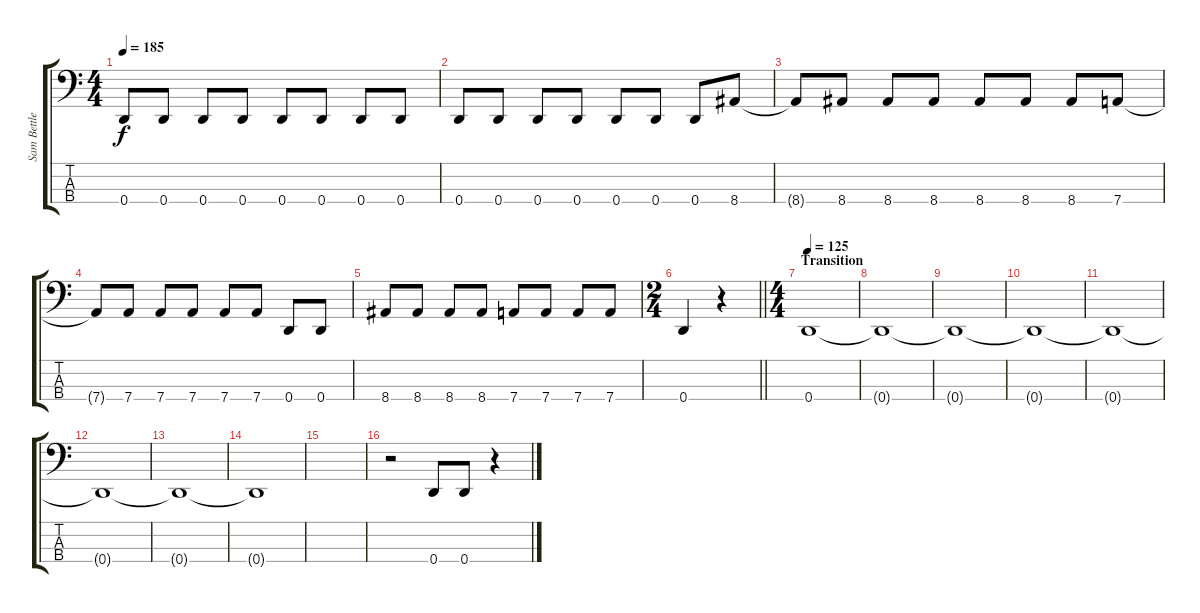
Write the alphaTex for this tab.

\track ("Sam Bettley" "Sam Bettle") {instrument electricbasspick}
\staff {score tabs}
\tuning (G2 D2 A1 D1) {hide}
\ts (4 4)
\tempo 185
\clef f4
\ks c
0.4.8{dy f} 0.4.8 0.4.8 0.4.8 0.4.8 0.4.8 0.4.8 0.4.8 |
0.4.8 0.4.8 0.4.8 0.4.8 0.4.8 0.4.8 0.4.8 8.4.8 |
8.4{t}.8 8.4.8 8.4.8 8.4.8 8.4.8 8.4.8 8.4.8 7.4.8 |
7.4{t}.8 7.4.8 7.4.8 7.4.8 7.4.8 7.4.8 0.4.8 0.4.8 |
8.4.8 8.4.8 8.4.8 8.4.8 7.4.8 7.4.8 7.4.8 7.4.8 |
\ts (2 4)
\barLineRight lightlight
0.4.4 r.4 |
\ts (4 4)
\section ("" "Transition")
\tempo 125
0.4.1 |
0.4{t}.1 |
0.4{t}.1 |
0.4{t}.1 |
0.4{t}.1 |
0.4{t}.1 |
0.4{t}.1 |
0.4{t}.1 |
|
r.2 0.4.8 0.4.8 r.4
